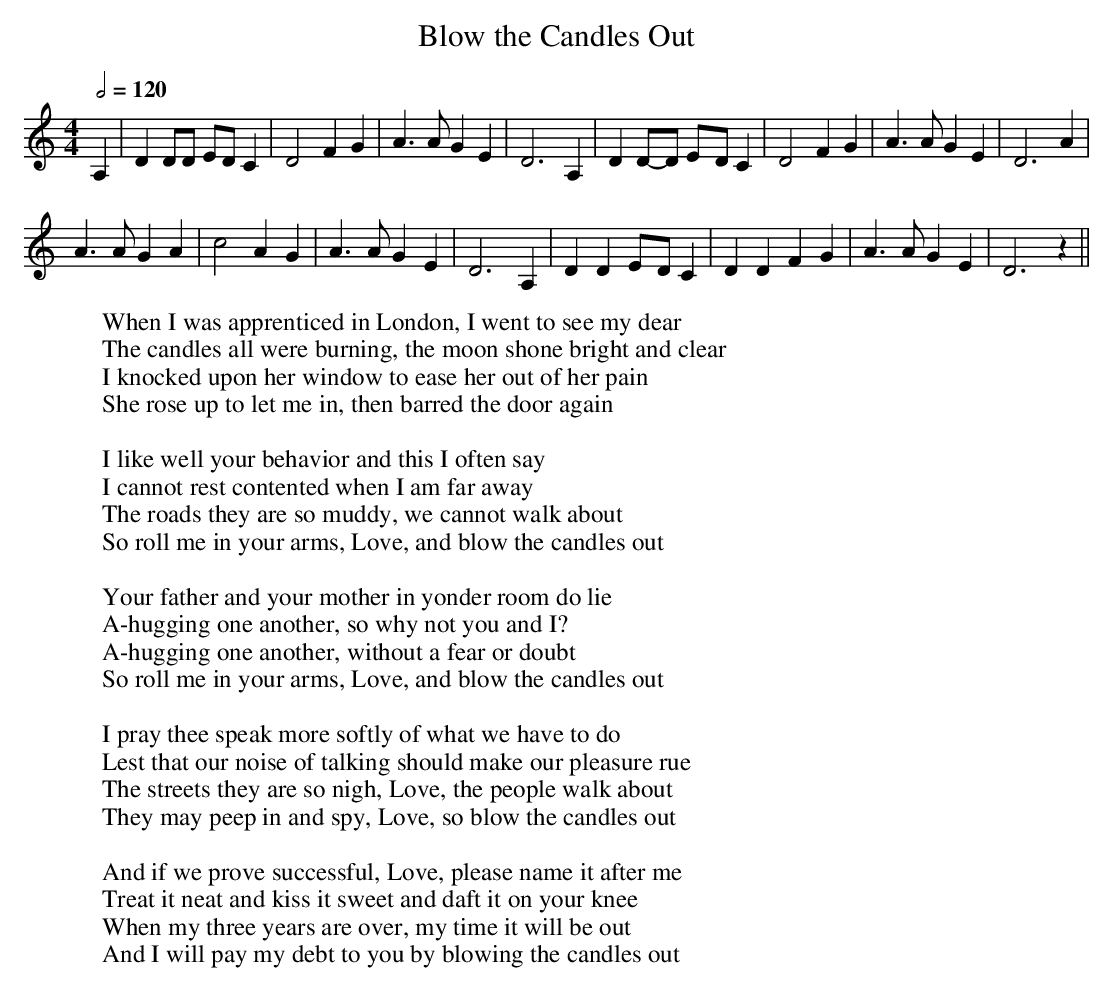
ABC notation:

X:1
T:Blow the Candles Out
M:4/4
L:1/8
Q:2/4=120
W:When I was apprenticed in London, I went to see my dear
W:The candles all were burning, the moon shone bright and clear
W:I knocked upon her window to ease her out of her pain
W:She rose up to let me in, then barred the door again
W:
W:I like well your behavior and this I often say
W:I cannot rest contented when I am far away
W:The roads they are so muddy, we cannot walk about
W:So roll me in your arms, Love, and blow the candles out
W:
W:Your father and your mother in yonder room do lie
W:A-hugging one another, so why not you and I?
W:A-hugging one another, without a fear or doubt
W:So roll me in your arms, Love, and blow the candles out
W:
W:I pray thee speak more softly of what we have to do
W:Lest that our noise of talking should make our pleasure rue
W:The streets they are so nigh, Love, the people walk about
W:They may peep in and spy, Love, so blow the candles out
W:
W:And if we prove successful, Love, please name it after me
W:Treat it neat and kiss it sweet and daft it on your knee
W:When my three years are over, my time it will be out
W:And I will pay my debt to you by blowing the candles out
K:C
A,2|D2DD EDC2|D4 F2G2|A3A G2E2|D6A,2|\
D2D-D E-DC2|D4 F2G2|A3A G2E2|D6A2|
A3A G2A2|c4 A2G2|A3A G2E2|D6A,2|\
D2D2 E-DC2|D2D2 F2G2|A3A G2E2|D6z2||
